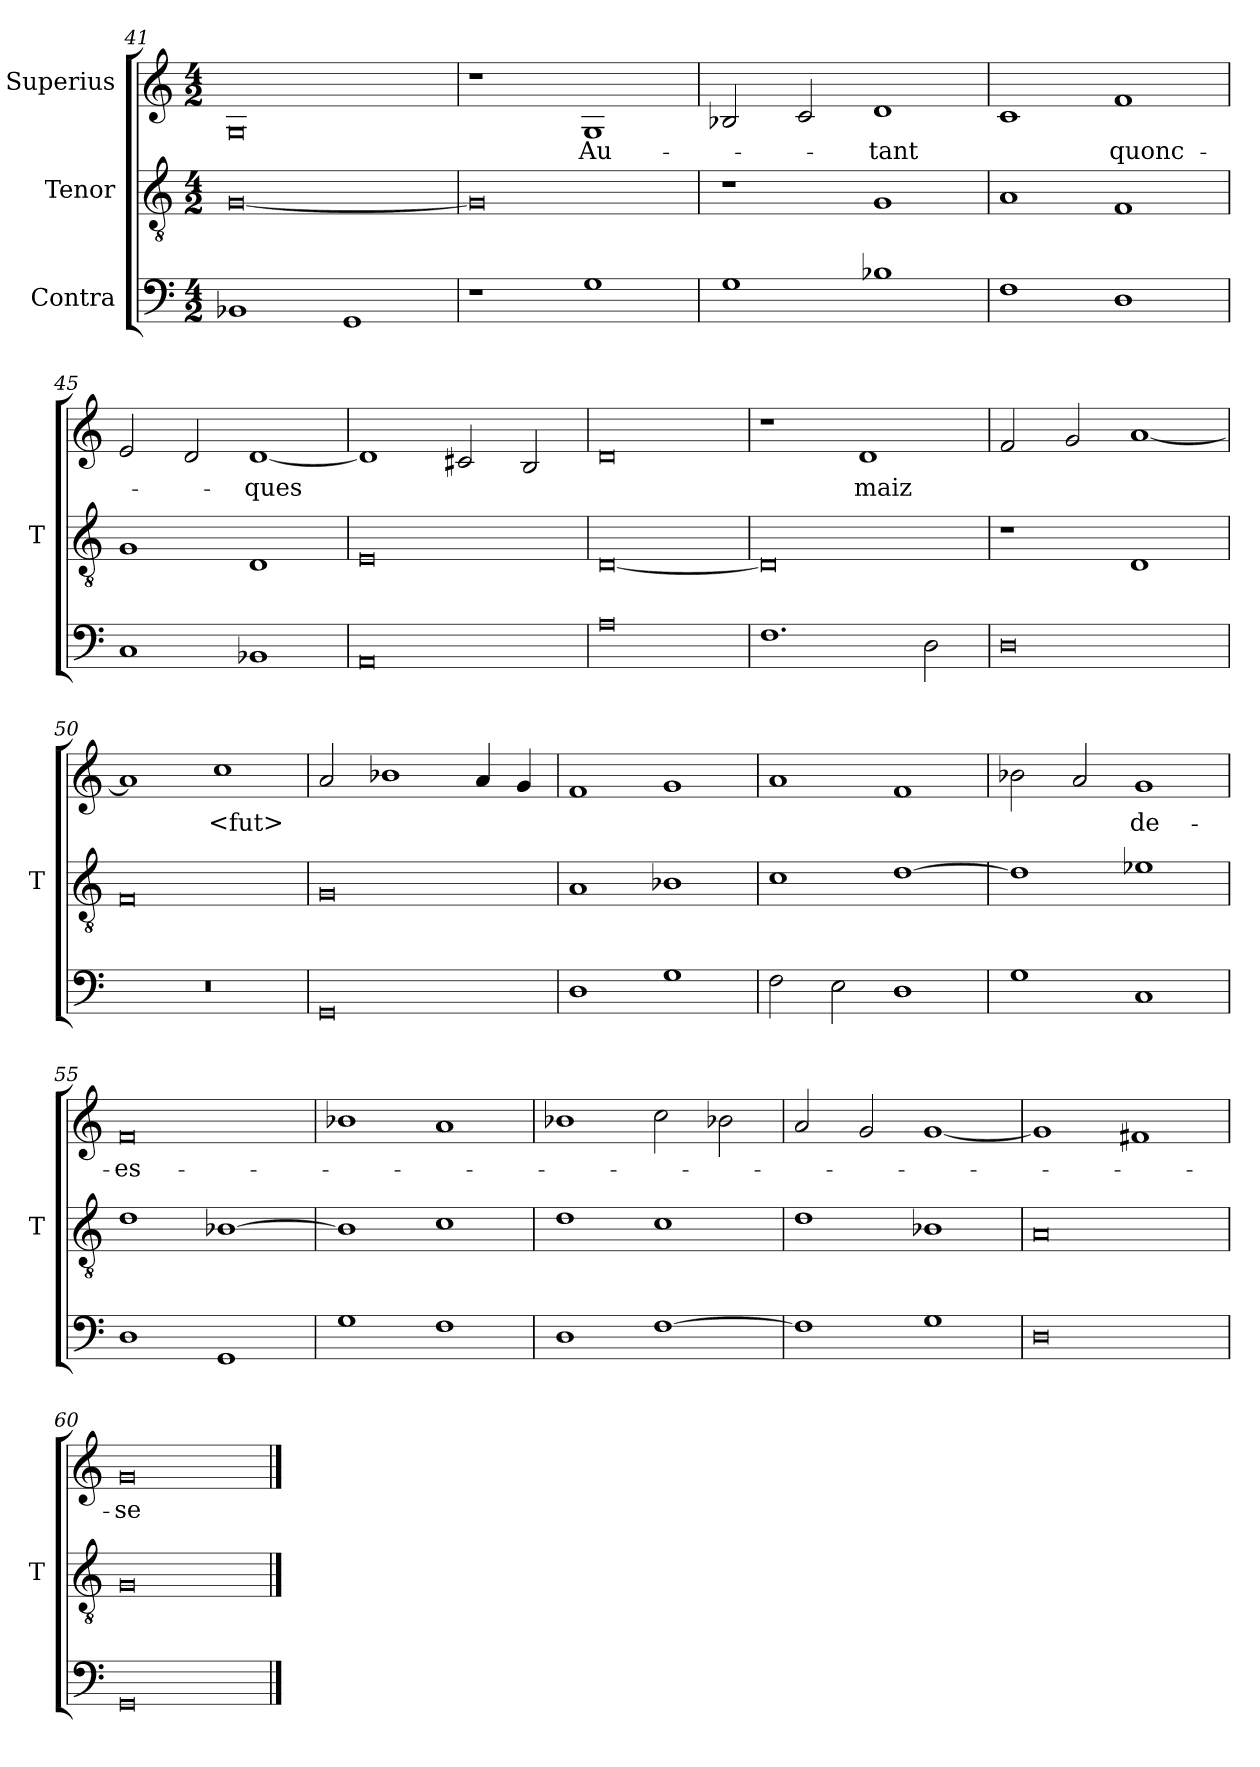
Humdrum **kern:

**kern	**kern	**kern	**text
*part3	*part2	*part1	*part1
*staff3	*staff2	*staff1	*staff1
*I"Contra	*I"Tenor	*I"Superius	*
*	*I'T	*	*
*clefF4	*clefGv2	*clefG2	*
*M4/2	*M4/2	*M4/2	*
=41	=41	=41	=41
1BB-X	[0G	0G	.
1GG	.	.	.
=42	=42	=42	=42
1r	0G]	1r	.
1G	.	1G	Au-
=43	=43	=43	=43
1G	1r	2B-X	.
.	.	2c	.
1B-X	1G	1d	-tant
=44	=44	=44	=44
1F	1A	1c	.
1D	1F	1f	quonc-
=45	=45	=45	=45
1C	1G	2e	.
.	.	2d	.
1BB-X	1D	[1d	-ques
=46	=46	=46	=46
0AA	0E	1d]	.
.	.	2c#X	.
.	.	2B	.
=47	=47	=47	=47
0A	[0D	0d	.
=48	=48	=48	=48
1.F	0D]	1r	.
.	.	1d	-maiz
2D	.	.	.
=49	=49	=49	=49
0D	1r	2f	.
.	.	2g	.
.	1D	[1a	.
=50	=50	=50	=50
0r	0F	1a]	.
.	.	1cc	-<fut>
=51	=51	=51	=51
0GG	0G	2a	.
.	.	1b-X	.
.	.	4a	.
.	.	4g	.
=52	=52	=52	=52
1D	1A	1f	.
1G	1B-X	1g	.
=53	=53	=53	=53
2F	1c	1a	.
2E	.	.	.
1D	[1d	1f	.
=54	=54	=54	=54
1G	1d]	2b-X	.
.	.	2a	.
1C	1e-X	1g	de-
=55	=55	=55	=55
1D	1d	0f	-es-
1GG	[1B-X	.	.
=56	=56	=56	=56
1G	1B-]	1b-X	.
1F	1c	1a	.
=57	=57	=57	=57
1D	1d	1b-X	.
[1F	1c	2cc	.
.	.	2b-X	.
=58	=58	=58	=58
1F]	1d	2a	.
.	.	2g	.
1G	1B-X	[1g	.
=59	=59	=59	=59
0D	0A	1g]	.
.	.	1f#X	.
=60	=60	=60	=60
0GG	0G	0g	-se
==	==	==	==
*-	*-	*-	*-
